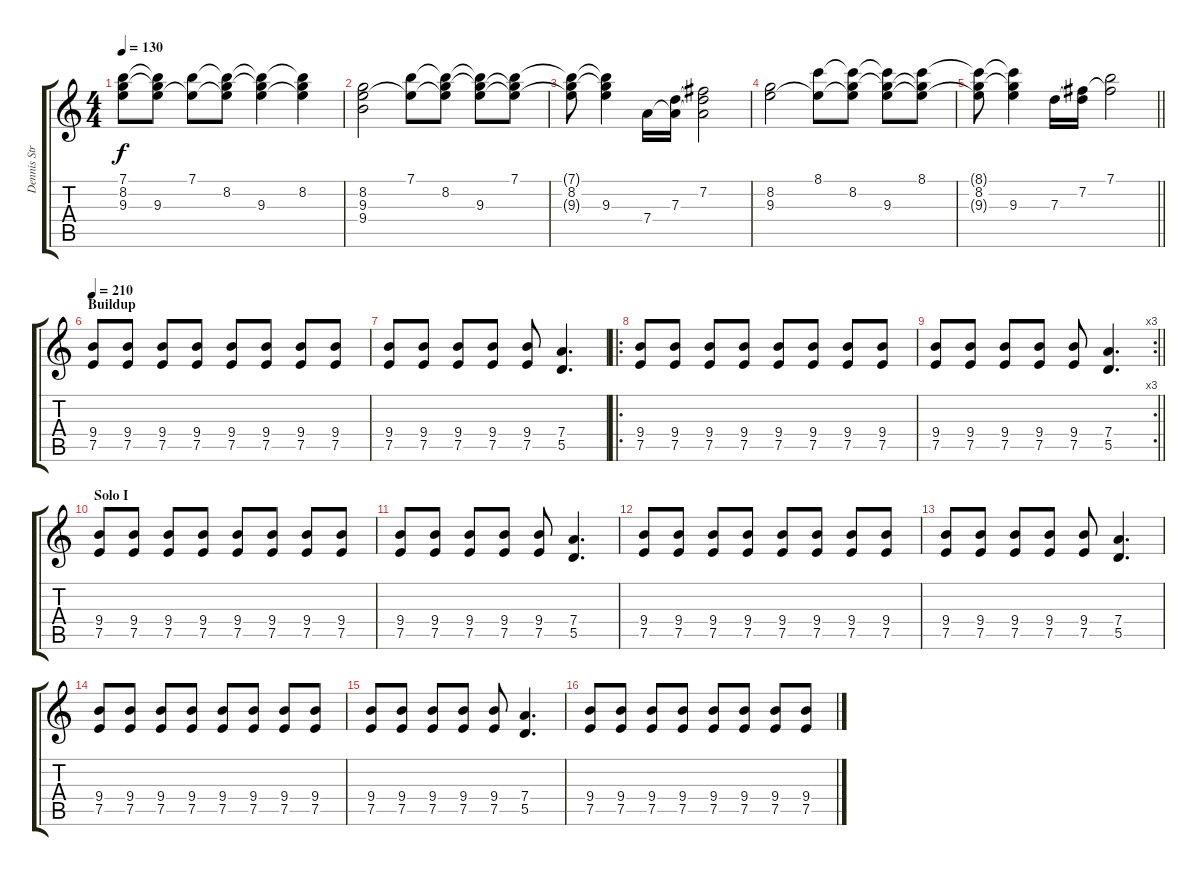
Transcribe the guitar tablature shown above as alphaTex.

\track ("Dennis Stratton" "Dennis Str") {instrument overdrivenguitar}
\staff {score tabs}
\tuning (E4 B3 G3 D3 A2 E2) {hide}
\ts (4 4)
\tempo 130
\clef g2
\ks c
(7.1{t} 8.2 9.3{t}).8{dy f} (7.1{t} 8.2{t} 9.3).8 (7.1 9.3{t}).8 (7.1{t} 8.2 9.3{t}).8 (7.1{t} 8.2{t} 9.3).4 (7.1{t} 8.2 9.3{t}).4 |
(8.2 9.3 9.4).2 (7.1 9.3{t}).8 (7.1{t} 8.2 9.3{t}).8 (7.1{t} 8.2{t} 9.3).8 (7.1 8.2{t} 9.3{t}).8 |
(7.1{t} 8.2 9.3{t}).8 (7.1{t} 8.2{t} 9.3).4 7.4.16 (7.3 7.4{t}).16 (7.2 7.3{t} 7.4{t}).2 |
(8.2 9.3).2 (8.1 9.3{t}).8 (8.1{t} 8.2 9.3{t}).8 (8.1{t} 8.2{t} 9.3).8 (8.1 8.2{t} 9.3{t}).8 |
\barLineRight lightlight
(8.1{t} 8.2 9.3{t}).8 (8.1{t} 8.2{t} 9.3).4 7.3.16 (7.2 7.3{t}).16 (7.1 7.2{t}).2 |
\section ("" "Buildup")
\tempo 210
(9.4 7.5).8{volume 16 balance 16 instrument overdrivenguitar} (9.4 7.5).8 (9.4 7.5).8 (9.4 7.5).8 (9.4 7.5).8 (9.4 7.5).8 (9.4 7.5).8 (9.4 7.5).8 |
(9.4 7.5).8 (9.4 7.5).8 (9.4 7.5).8 (9.4 7.5).8 (9.4 7.5).8 (7.4 5.5).4{d} |
\ro
(9.4 7.5).8{volume 16 balance 16} (9.4 7.5).8 (9.4 7.5).8 (9.4 7.5).8 (9.4 7.5).8 (9.4 7.5).8 (9.4 7.5).8 (9.4 7.5).8 |
\rc 3
\barLineRight lightlight
(9.4 7.5).8 (9.4 7.5).8 (9.4 7.5).8 (9.4 7.5).8 (9.4 7.5).8 (7.4 5.5).4{d} |
\section ("" "Solo I")
(9.4 7.5).8 (9.4 7.5).8 (9.4 7.5).8 (9.4 7.5).8 (9.4 7.5).8 (9.4 7.5).8 (9.4 7.5).8 (9.4 7.5).8 |
(9.4 7.5).8 (9.4 7.5).8 (9.4 7.5).8 (9.4 7.5).8 (9.4 7.5).8 (7.4 5.5).4{d} |
(9.4 7.5).8 (9.4 7.5).8 (9.4 7.5).8 (9.4 7.5).8 (9.4 7.5).8 (9.4 7.5).8 (9.4 7.5).8 (9.4 7.5).8 |
(9.4 7.5).8 (9.4 7.5).8 (9.4 7.5).8 (9.4 7.5).8 (9.4 7.5).8 (7.4 5.5).4{d} |
(9.4 7.5).8 (9.4 7.5).8 (9.4 7.5).8 (9.4 7.5).8 (9.4 7.5).8 (9.4 7.5).8 (9.4 7.5).8 (9.4 7.5).8 |
(9.4 7.5).8 (9.4 7.5).8 (9.4 7.5).8 (9.4 7.5).8 (9.4 7.5).8 (7.4 5.5).4{d} |
(9.4 7.5).8 (9.4 7.5).8 (9.4 7.5).8 (9.4 7.5).8 (9.4 7.5).8 (9.4 7.5).8 (9.4 7.5).8 (9.4 7.5).8
